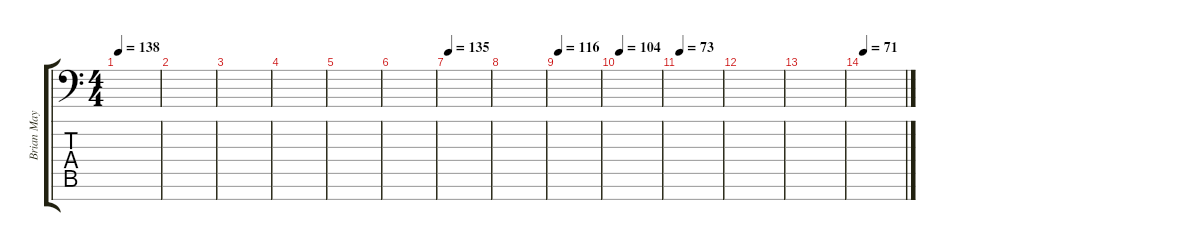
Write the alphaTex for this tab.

\track ("Brian May - Red Special - Rhyt" "Brian May ") {instrument overdrivenguitar}
\staff {score tabs}
\tuning (E4 B3 G3 D3 A2 E2 C-1) {hide}
\ts (4 4)
\tempo 138
\clef f4
\ks c
|
|
|
|
|
|
\tempo 135
|
|
\tempo 116
|
\tempo 104
|
\tempo 73
|
|
|
\tempo 71
